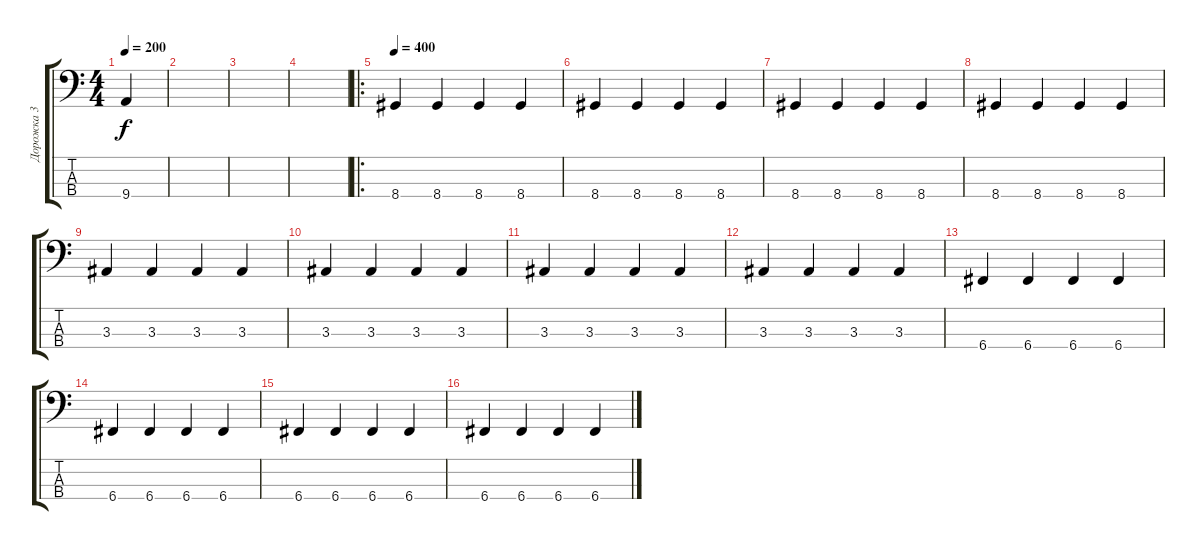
\track ("Дорожка 3" "Дорожка 3") {instrument electricbassfinger}
\staff {score tabs}
\tuning (F2 C2 G1 C1) {hide}
\ts (4 4)
\tempo 200
\clef f4
\ks c
9.4.4{dy f} |
|
|
|
\ro
\tempo 400
8.4.4 8.4.4 8.4.4 8.4.4 |
8.4.4 8.4.4 8.4.4 8.4.4 |
8.4.4 8.4.4 8.4.4 8.4.4 |
8.4.4 8.4.4 8.4.4 8.4.4 |
3.3.4 3.3.4 3.3.4 3.3.4 |
3.3.4 3.3.4 3.3.4 3.3.4 |
3.3.4 3.3.4 3.3.4 3.3.4 |
3.3.4 3.3.4 3.3.4 3.3.4 |
6.4.4 6.4.4 6.4.4 6.4.4 |
6.4.4 6.4.4 6.4.4 6.4.4 |
6.4.4 6.4.4 6.4.4 6.4.4 |
6.4.4 6.4.4 6.4.4 6.4.4
